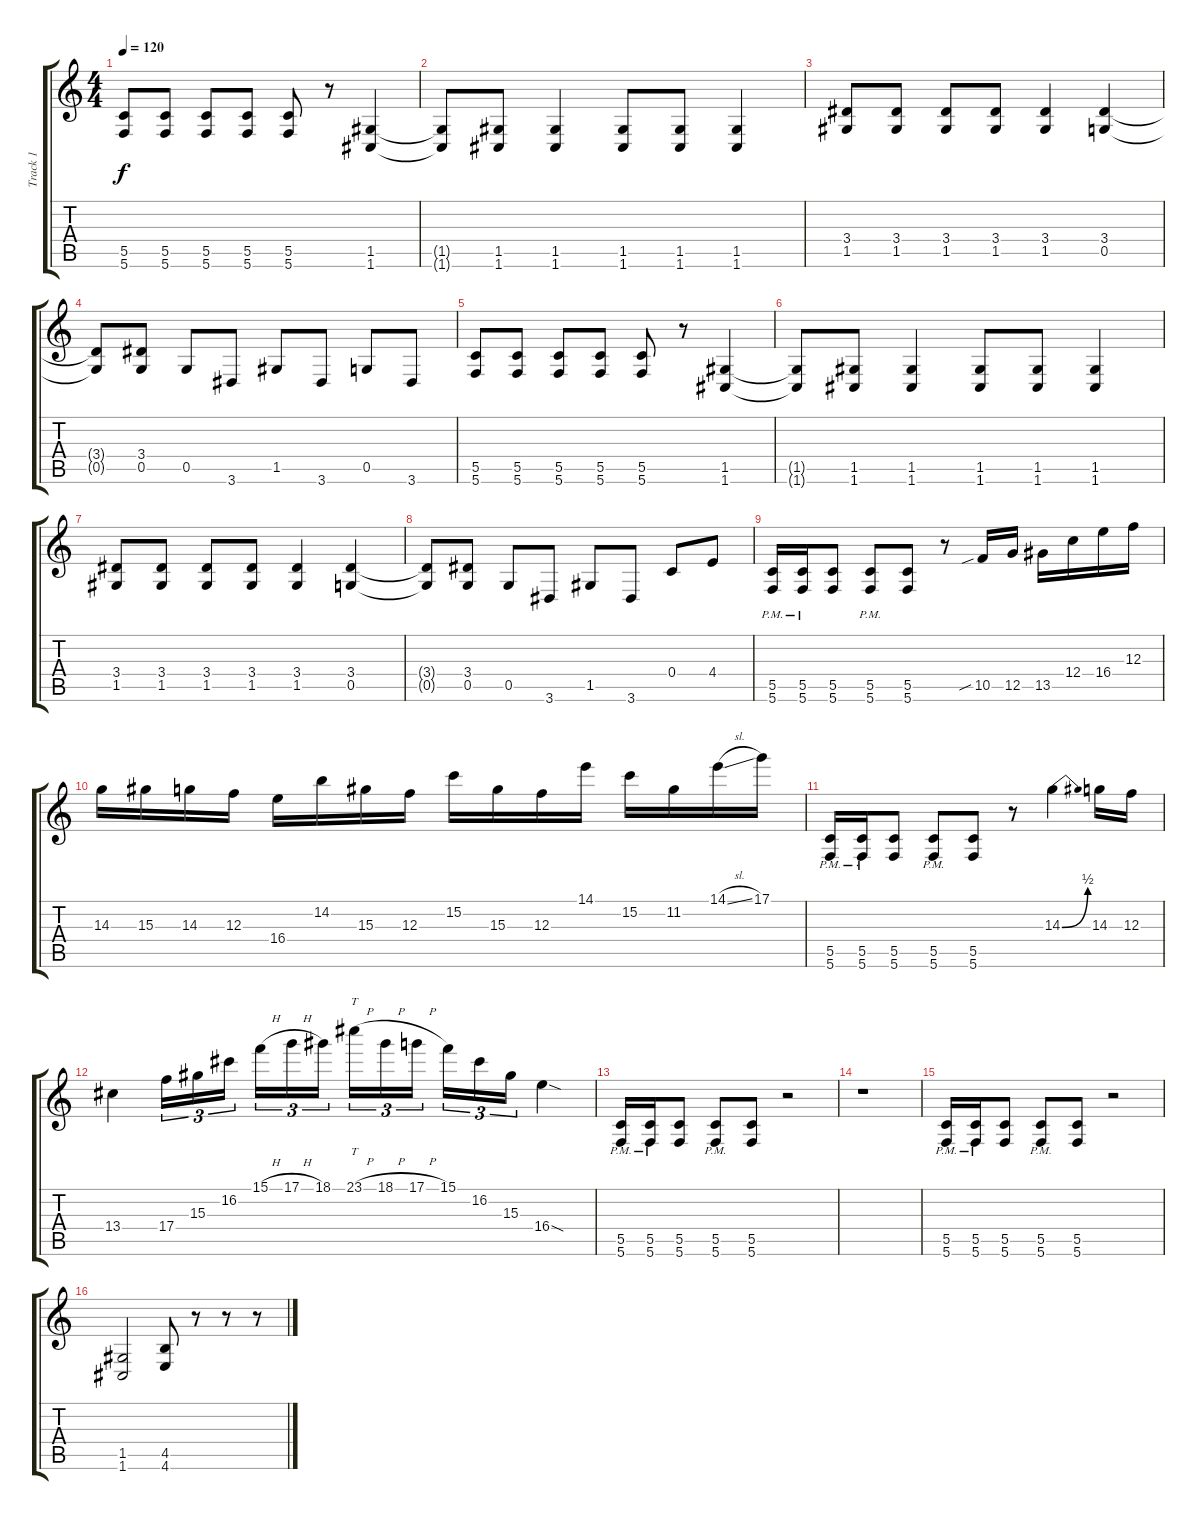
\track ("Track 1" "Track 1") {instrument distortionguitar}
\staff {score tabs}
\tuning (D4 A3 F3 C3 G2 C2) {hide}
\ts (4 4)
\tempo 120
\clef g2
\ks c
(5.5 5.6).8{dy f} (5.5 5.6).8 (5.5 5.6).8 (5.5 5.6).8 (5.5 5.6).8 r.8 (1.5 1.6).4 |
(1.5{t} 1.6{t}).8 (1.5 1.6).8 (1.5 1.6).4 (1.5 1.6).8 (1.5 1.6).8 (1.5 1.6).4 |
(3.4 1.5).8 (3.4 1.5).8 (3.4 1.5).8 (3.4 1.5).8 (3.4 1.5).4 (3.4 0.5).4 |
(3.4{t} 0.5{t}).8 (3.4 0.5).8 0.5.8 3.6.8 1.5.8 3.6.8 0.5.8 3.6.8 |
(5.5 5.6).8 (5.5 5.6).8 (5.5 5.6).8 (5.5 5.6).8 (5.5 5.6).8 r.8 (1.5 1.6).4 |
(1.5{t} 1.6{t}).8 (1.5 1.6).8 (1.5 1.6).4 (1.5 1.6).8 (1.5 1.6).8 (1.5 1.6).4 |
(3.4 1.5).8 (3.4 1.5).8 (3.4 1.5).8 (3.4 1.5).8 (3.4 1.5).4 (3.4 0.5).4 |
(3.4{t} 0.5{t}).8 (3.4 0.5).8 0.5.8 3.6.8 1.5.8 3.6.8 0.4.8 4.4.8 |
(5.5{pm} 5.6{pm}).16 (5.5{pm} 5.6{pm}).16 (5.5 5.6).8 (5.5{pm} 5.6{pm}).8 (5.5 5.6).8 r.8 10.5{sib}.16 12.5.16 13.5.16 12.4.16 16.4.16 12.3.16 |
14.3.16 15.3.16 14.3.16 12.3.16 16.4.16 14.2.16 15.3.16 12.3.16 15.2.16 15.3.16 12.3.16 14.1.16 15.2.16 11.2.16 14.1{sl}.16 17.1.16 |
(5.5{pm} 5.6{pm}).16 (5.5{pm} 5.6{pm}).16 (5.5 5.6).8 (5.5{pm} 5.6{pm}).8 (5.5 5.6).8 r.8 14.3{be (bend 0 0 60 2)}.4 14.3.16 12.3.16 |
13.4.4 17.4.16{tu (3 2)} 15.3.16{tu (3 2)} 16.2.16{tu (3 2) beam splitsecondary} 15.1{h}.16{tu (3 2)} 17.1{h}.16{tu (3 2)} 18.1.16{tu (3 2)} 23.1{h}.16{tt tu (3 2)} 18.1{h}.16{tu (3 2)} 17.1{h}.16{tu (3 2) beam splitsecondary} 15.1.16{tu (3 2)} 16.2.16{tu (3 2)} 15.3.16{tu (3 2)} 16.4{sod}.4 |
(5.5{pm} 5.6{pm}).16 (5.5{pm} 5.6{pm}).16 (5.5 5.6).8 (5.5{pm} 5.6{pm}).8 (5.5 5.6).8 r.2 |
r.1 |
(5.5{pm} 5.6{pm}).16 (5.5{pm} 5.6{pm}).16 (5.5 5.6).8 (5.5{pm} 5.6{pm}).8 (5.5 5.6).8 r.2 |
(1.5 1.6).2 (4.5 4.6).8 r.8 r.8 r.8
